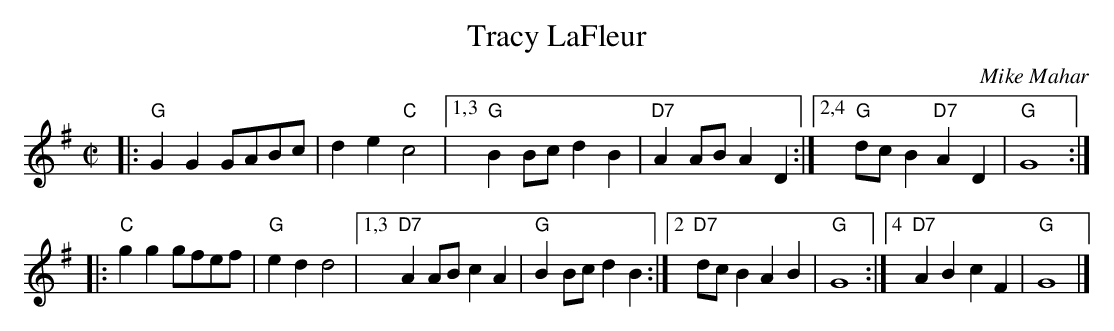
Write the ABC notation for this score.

X:1
T: Tracy LaFleur
C: Mike Mahar
M: C|
L: 1/8
K: G
|: "G"G2G2 GABc | d2e2 "C"c4 \
|1,3 "G"B2Bc d2B2 | "D7"A2AB A2D2 \
:|2,4 "G"dcB2 "D7"A2D2 | "G"G8 :|
|: "C"g2g2 gfef | "G"e2d2 d4 \
|1,3 "D7"A2AB c2A2 | "G"B2Bc d2B2 \
:|2 "D7"dcB2 A2B2 | "G"G8 \
:|4 "D7"A2B2 c2F2 | "G"G8 |]
